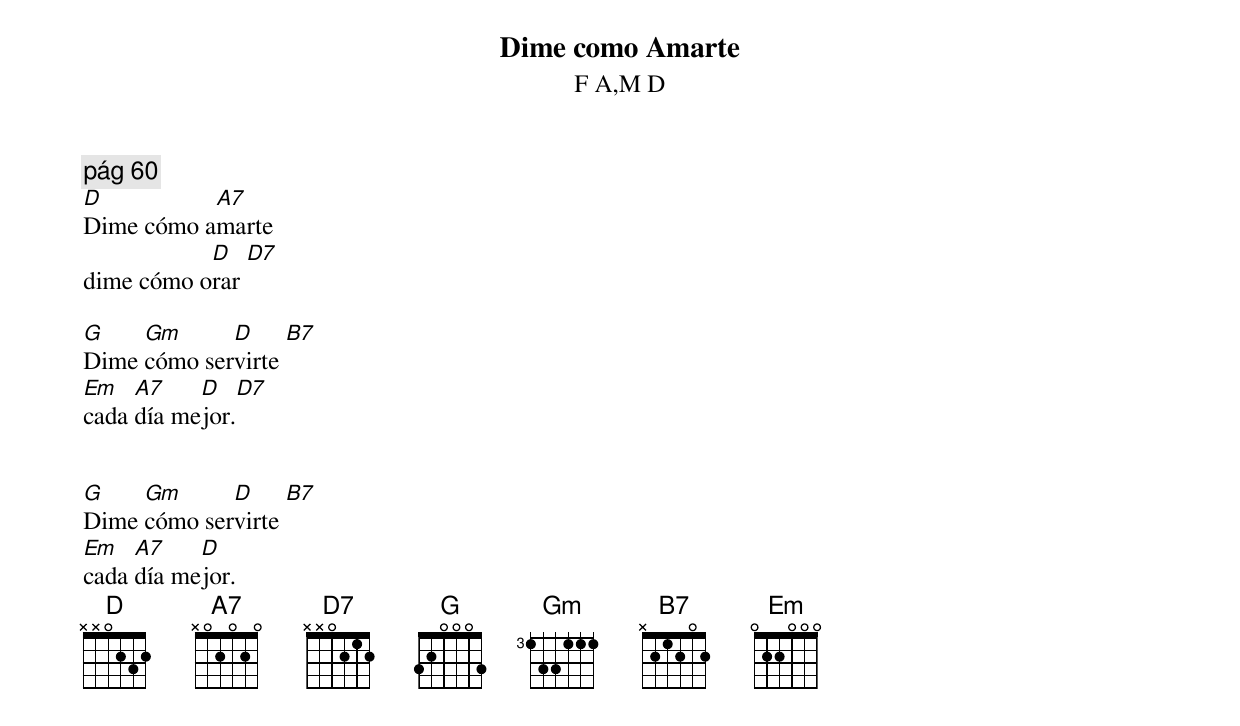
{title:Dime como Amarte}
{subtitle:F A,M D}
{c:pág 60}
[D]Dime cómo a[A7]marte
dime cómo o[D]rar [D7]

[G]Dime [Gm]cómo ser[D]virte [B7]
[Em]cada [A7]día me[D]jor.[D7]


[G]Dime [Gm]cómo ser[D]virte [B7]
[Em]cada [A7]día me[D]jor.
